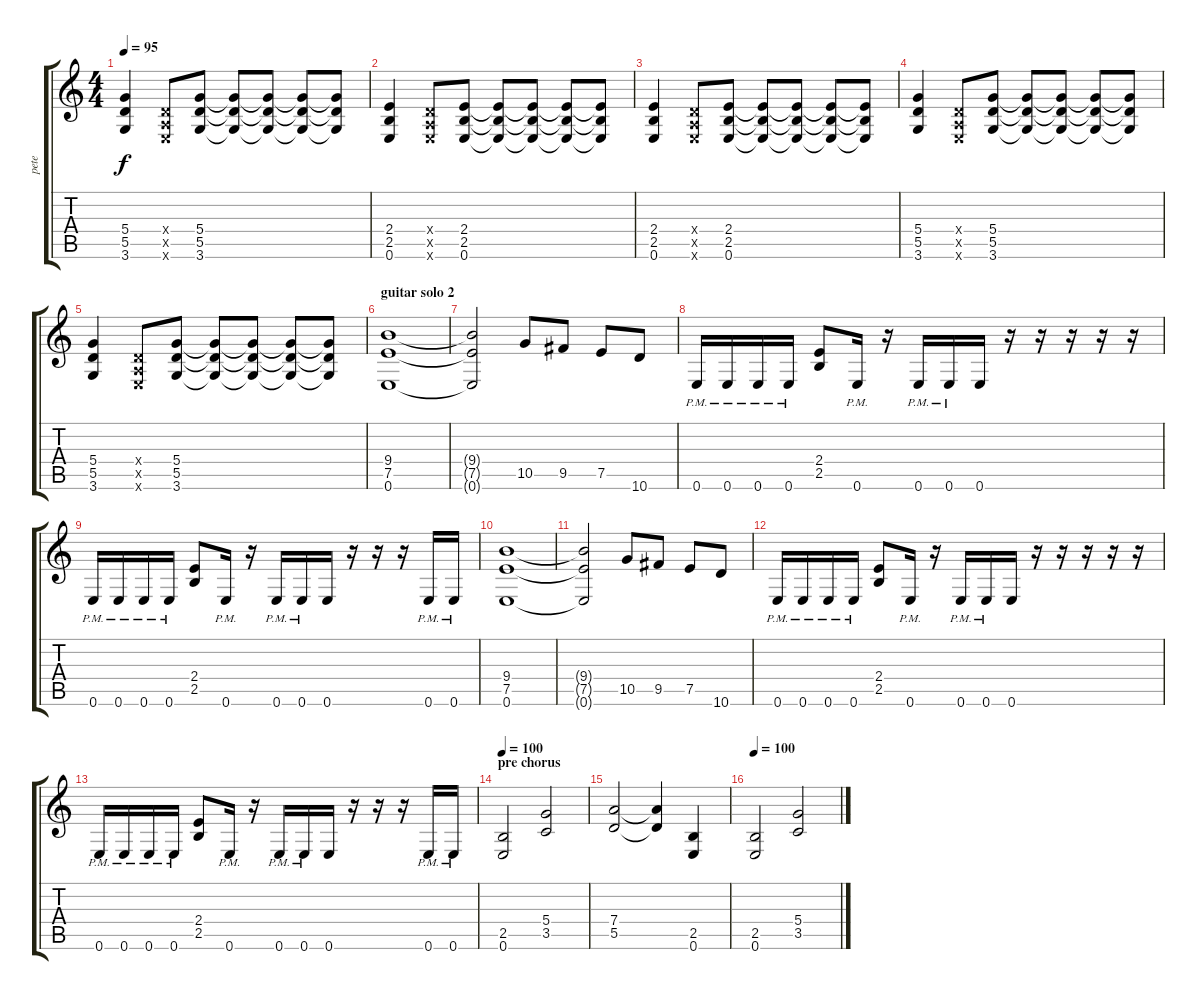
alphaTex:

\track ("pete" "pete") {instrument distortionguitar}
\staff {score tabs}
\tuning (E4 B3 G3 D3 A2 E2) {hide}
\ts (4 4)
\tempo 95
\clef g2
\ks c
(5.4 5.5 3.6).4{dy f} (0.4{x} 0.5{x} 0.6{x}).8 (5.4 5.5 3.6).8 (5.4{t} 5.5{t} 3.6{t}).8 (5.4{t} 5.5{t} 3.6{t}).8 (5.4{t} 5.5{t} 3.6{t}).8 (5.4{t} 5.5{t} 3.6{t}).8 |
(2.4 2.5 0.6).4{instrument distortionguitar} (0.4{x} 0.5{x} 0.6{x}).8 (2.4 2.5 0.6).8 (2.4{t} 2.5{t} 0.6{t}).8 (2.4{t} 2.5{t} 0.6{t}).8 (2.4{t} 2.5{t} 0.6{t}).8 (2.4{t} 2.5{t} 0.6{t}).8 |
(2.4 2.5 0.6).4 (0.4{x} 0.5{x} 0.6{x}).8 (2.4 2.5 0.6).8 (2.4{t} 2.5{t} 0.6{t}).8 (2.4{t} 2.5{t} 0.6{t}).8 (2.4{t} 2.5{t} 0.6{t}).8 (2.4{t} 2.5{t} 0.6{t}).8 |
(5.4 5.5 3.6).4 (0.4{x} 0.5{x} 0.6{x}).8 (5.4 5.5 3.6).8 (5.4{t} 5.5{t} 3.6{t}).8 (5.4{t} 5.5{t} 3.6{t}).8 (5.4{t} 5.5{t} 3.6{t}).8 (5.4{t} 5.5{t} 3.6{t}).8 |
(5.4 5.5 3.6).4 (0.4{x} 0.5{x} 0.6{x}).8 (5.4 5.5 3.6).8 (5.4{t} 5.5{t} 3.6{t}).8 (5.4{t} 5.5{t} 3.6{t}).8 (5.4{t} 5.5{t} 3.6{t}).8 (5.4{t} 5.5{t} 3.6{t}).8 |
\section ("" "guitar solo 2")
(9.4 7.5 0.6).1 |
(9.4{t} 7.5{t} 0.6{t}).2 10.5.8 9.5.8 7.5.8 10.6.8 |
0.6{pm}.16 0.6{pm}.16 0.6{pm}.16 0.6{pm}.16 (2.4 2.5).8 0.6{pm}.16 r.16 0.6{pm}.16 0.6{pm}.16 0.6.16 r.16 r.16 r.16 r.16 r.16 |
0.6{pm}.16 0.6{pm}.16 0.6{pm}.16 0.6{pm}.16 (2.4 2.5).8 0.6{pm}.16 r.16 0.6{pm}.16 0.6{pm}.16 0.6.16 r.16 r.16 r.16 0.6{pm}.16 0.6{pm}.16 |
(9.4 7.5 0.6).1 |
(9.4{t} 7.5{t} 0.6{t}).2 10.5.8 9.5.8 7.5.8 10.6.8 |
0.6{pm}.16 0.6{pm}.16 0.6{pm}.16 0.6{pm}.16 (2.4 2.5).8 0.6{pm}.16 r.16 0.6{pm}.16 0.6{pm}.16 0.6.16 r.16 r.16 r.16 r.16 r.16 |
0.6{pm}.16 0.6{pm}.16 0.6{pm}.16 0.6{pm}.16 (2.4 2.5).8 0.6{pm}.16 r.16 0.6{pm}.16 0.6{pm}.16 0.6.16 r.16 r.16 r.16 0.6{pm}.16 0.6{pm}.16 |
\section ("" "pre chorus")
\tempo 100
(2.5 0.6).2 (5.4 3.5).2 |
(7.4 5.5).2 (7.4{t} 5.5{t}).4 (2.5 0.6).4 |
\tempo 100
(2.5 0.6).2 (5.4 3.5).2
